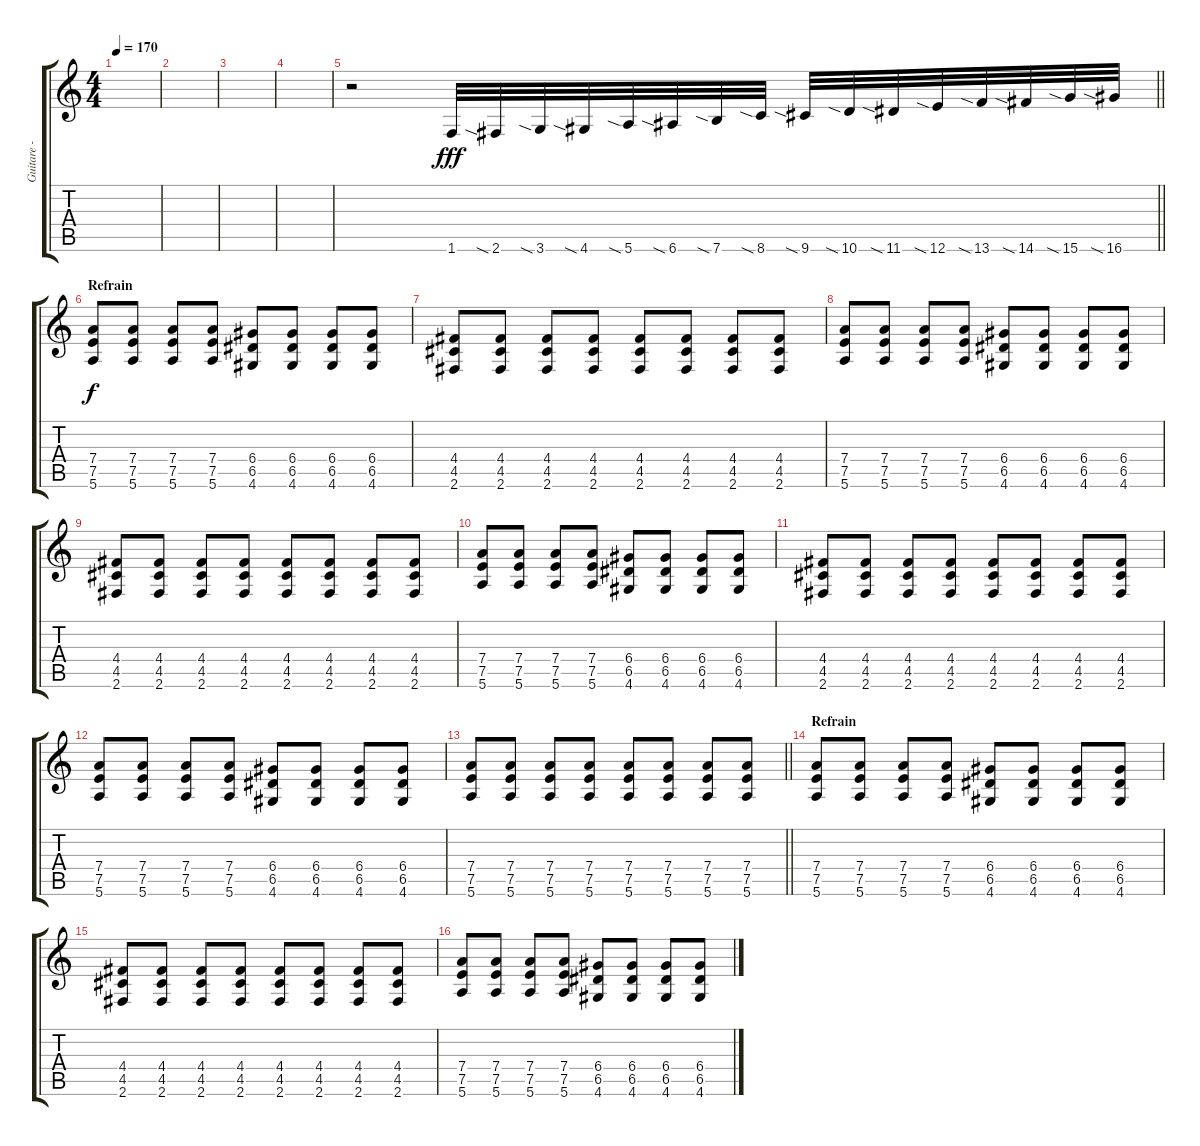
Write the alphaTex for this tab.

\track ("Guitare - Yves " "Guitare - ") {instrument distortionguitar}
\staff {score tabs}
\tuning (E4 B3 G3 D3 A2 E2) {hide}
\ts (4 4)
\tempo 170
\clef g2
\ks c
|
|
|
|
\barLineRight lightlight
r.2 1.6.32{dy fff instrument guitarfretnoise} 2.6{sia}.32 3.6{sia}.32 4.6{sia}.32 5.6{sia}.32 6.6{sia}.32 7.6{sia}.32 8.6{sia}.32 9.6{sia}.32 10.6{sia}.32 11.6{sia}.32 12.6{sia}.32 13.6{sia}.32 14.6{sia}.32 15.6{sia}.32 16.6{sia}.32 |
\section ("" "Refrain")
(7.4 7.5 5.6).8{dy f instrument overdrivenguitar} (7.4 7.5 5.6).8 (7.4 7.5 5.6).8 (7.4 7.5 5.6).8 (6.4 6.5 4.6).8 (6.4 6.5 4.6).8 (6.4 6.5 4.6).8 (6.4 6.5 4.6).8 |
(4.4 4.5 2.6).8 (4.4 4.5 2.6).8 (4.4 4.5 2.6).8 (4.4 4.5 2.6).8 (4.4 4.5 2.6).8 (4.4 4.5 2.6).8 (4.4 4.5 2.6).8 (4.4 4.5 2.6).8 |
(7.4 7.5 5.6).8 (7.4 7.5 5.6).8 (7.4 7.5 5.6).8 (7.4 7.5 5.6).8 (6.4 6.5 4.6).8 (6.4 6.5 4.6).8 (6.4 6.5 4.6).8 (6.4 6.5 4.6).8 |
(4.4 4.5 2.6).8 (4.4 4.5 2.6).8 (4.4 4.5 2.6).8 (4.4 4.5 2.6).8 (4.4 4.5 2.6).8 (4.4 4.5 2.6).8 (4.4 4.5 2.6).8 (4.4 4.5 2.6).8 |
(7.4 7.5 5.6).8 (7.4 7.5 5.6).8 (7.4 7.5 5.6).8 (7.4 7.5 5.6).8 (6.4 6.5 4.6).8 (6.4 6.5 4.6).8 (6.4 6.5 4.6).8 (6.4 6.5 4.6).8 |
(4.4 4.5 2.6).8 (4.4 4.5 2.6).8 (4.4 4.5 2.6).8 (4.4 4.5 2.6).8 (4.4 4.5 2.6).8 (4.4 4.5 2.6).8 (4.4 4.5 2.6).8 (4.4 4.5 2.6).8 |
(7.4 7.5 5.6).8 (7.4 7.5 5.6).8 (7.4 7.5 5.6).8 (7.4 7.5 5.6).8 (6.4 6.5 4.6).8 (6.4 6.5 4.6).8 (6.4 6.5 4.6).8 (6.4 6.5 4.6).8 |
\barLineRight lightlight
(7.4 7.5 5.6).8 (7.4 7.5 5.6).8 (7.4 7.5 5.6).8 (7.4 7.5 5.6).8 (7.4 7.5 5.6).8 (7.4 7.5 5.6).8 (7.4 7.5 5.6).8 (7.4 7.5 5.6).8 |
\section ("" "Refrain")
(7.4 7.5 5.6).8 (7.4 7.5 5.6).8 (7.4 7.5 5.6).8 (7.4 7.5 5.6).8 (6.4 6.5 4.6).8 (6.4 6.5 4.6).8 (6.4 6.5 4.6).8 (6.4 6.5 4.6).8 |
(4.4 4.5 2.6).8 (4.4 4.5 2.6).8 (4.4 4.5 2.6).8 (4.4 4.5 2.6).8 (4.4 4.5 2.6).8 (4.4 4.5 2.6).8 (4.4 4.5 2.6).8 (4.4 4.5 2.6).8 |
(7.4 7.5 5.6).8 (7.4 7.5 5.6).8 (7.4 7.5 5.6).8 (7.4 7.5 5.6).8 (6.4 6.5 4.6).8 (6.4 6.5 4.6).8 (6.4 6.5 4.6).8 (6.4 6.5 4.6).8
